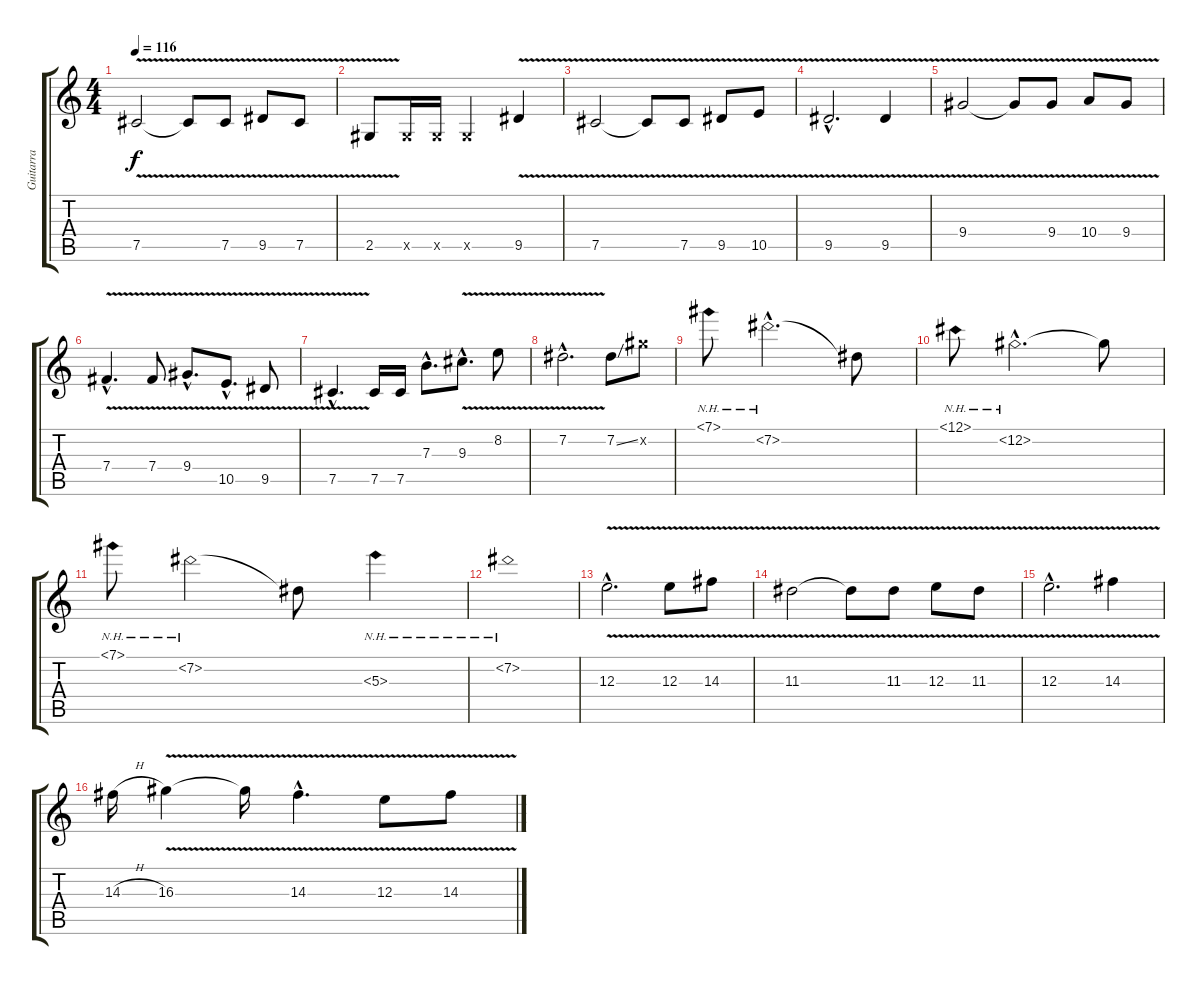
\track ("Guitarra" "Guitarra") {instrument distortionguitar}
\staff {score tabs}
\tuning (Db4 Ab3 E3 B2 Gb2 Db2) {hide}
\ts (4 4)
\tempo 116
\clef g2
\ks c
7.5{v}.2{dy f} 7.5{t}.8 7.5{v}.8 9.5{v}.8 7.5{v}.8 |
2.5{v}.8 2.5{x}.16 2.5{x}.16 2.5{x}.2 9.5{v}.4 |
7.5{v}.2 7.5{t}.8 7.5{v}.8 9.5{v}.8 10.5{v}.8 |
9.5{v hac}.2{d} 9.5{v}.4 |
9.4{v}.2 9.4{t}.8 9.4{v}.8 10.4{v}.8 9.4{v}.8 |
7.4{v hac}.4{d} 7.4{v}.8 9.4{v hac}.8{d} 10.5{v hac}.8{d} 9.5{v}.8 |
7.5{v hac}.4{d} 7.5.16 7.5.16 7.3{hac}.8{d} 9.3{v hac}.8{d} 8.2{v}.8 |
7.2{v hac}.2{d} 7.2{ss}.8 12.2{x}.8 |
7.1{nh}.8 7.2{nh hac}.2{d} 7.2{t}.8 |
12.1{nh}.8 12.2{nh hac}.2{d} 12.2{t}.8 |
7.1{nh}.8 7.2{nh}.2 7.2{t}.8 5.3{nh}.4 |
7.2{nh}.1 |
12.3{v hac}.2{d} 12.3{v}.8 14.3{v}.8 |
11.3{v}.2 11.3{t}.8 11.3{v}.8 12.3{v}.8 11.3{v}.8 |
12.3{v hac}.2{d} 14.3{v}.4 |
14.3{h}.16 16.3{v}.4 16.3{t}.16 14.3{v hac}.4{d} 12.3{v}.8 14.3{v}.8
